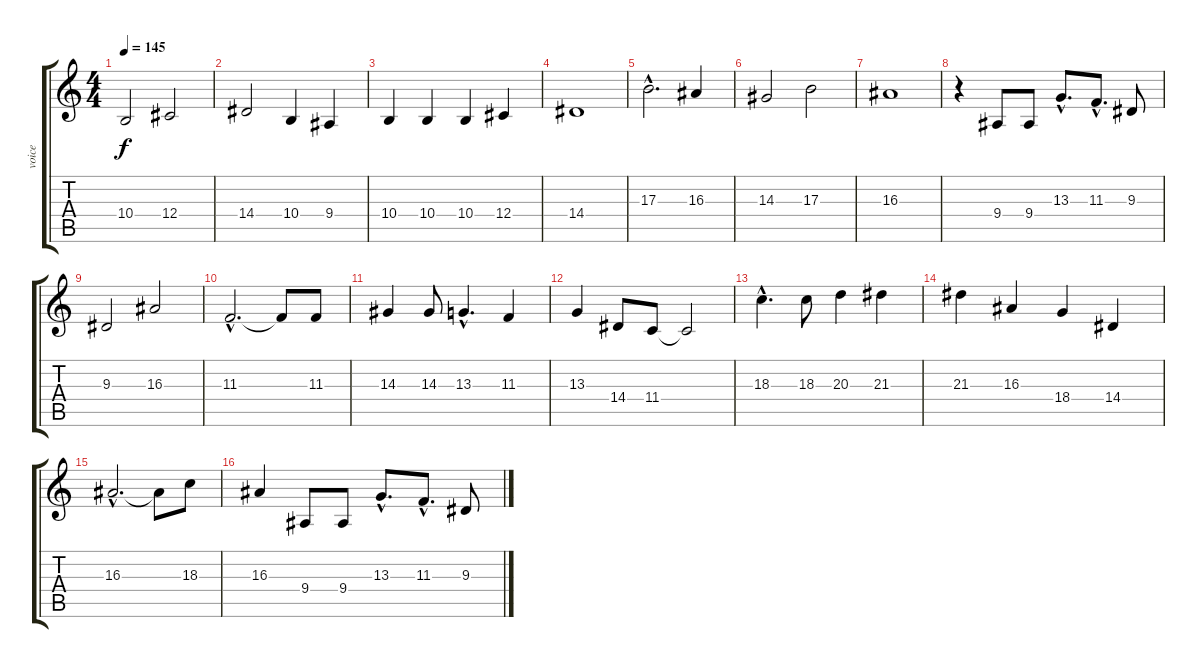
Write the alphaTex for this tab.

\track ("voice" "voice") {instrument lead6voice}
\staff {score tabs}
\tuning (Eb4 Bb3 Gb3 Db3 Ab2 Eb2) {hide}
\ts (4 4)
\tempo 145
\clef g2
\ks c
10.4.2{dy f} 12.4.2 |
14.4.2 10.4.4 9.4.4 |
10.4.4 10.4.4 10.4.4 12.4.4 |
14.4.1 |
17.3{hac}.2{d} 16.3.4 |
14.3.2 17.3.2 |
16.3.1 |
r.4 9.4.8 9.4.8 13.3{hac}.8{d} 11.3{hac}.8{d} 9.3.8 |
9.3.2 16.3.2 |
11.3{hac}.2{d} 11.3{t}.8 11.3.8 |
14.3.4 14.3.8 13.3{hac}.4{d} 11.3.4 |
13.3.4 14.4.8 11.4.8 11.4{t}.2 |
18.3{hac}.4{d} 18.3.8 20.3.4 21.3.4 |
21.3.4 16.3.4 18.4.4 14.4.4 |
16.3{hac}.2{d} 16.3{t}.8 18.3.8 |
16.3.4 9.4.8 9.4.8 13.3{hac}.8{d} 11.3{hac}.8{d} 9.3.8
